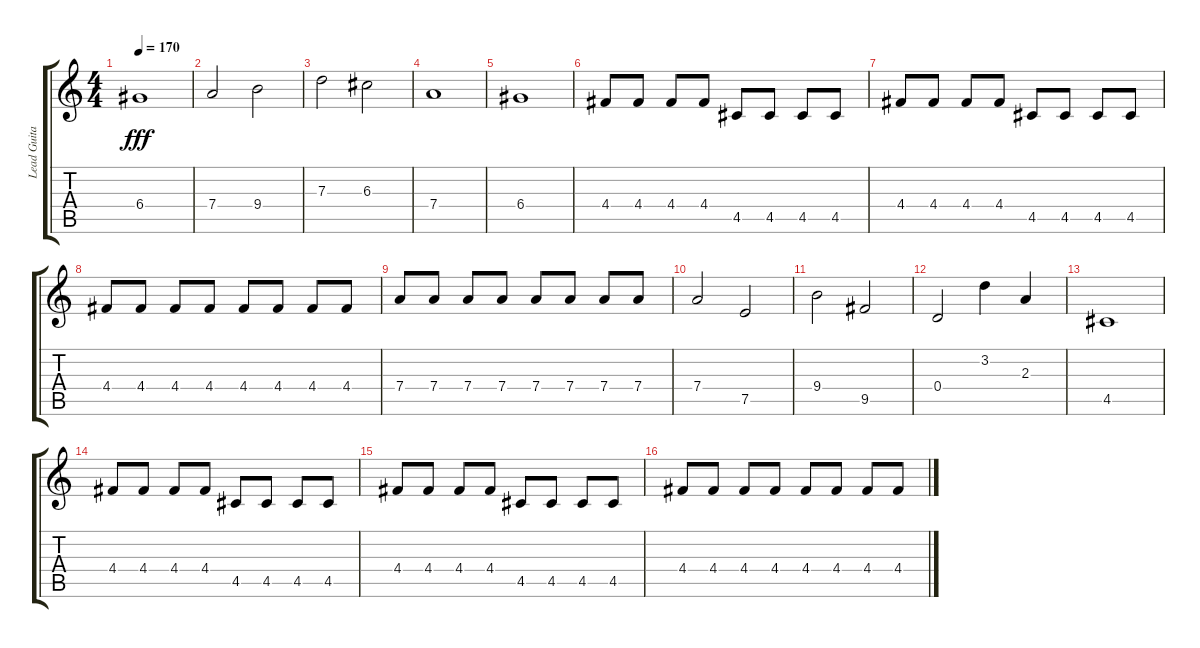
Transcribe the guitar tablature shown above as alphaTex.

\track ("Lead Guitar I" "Lead Guita") {instrument overdrivenguitar}
\staff {score tabs}
\tuning (E4 B3 G3 D3 A2 E2) {hide}
\ts (4 4)
\tempo 170
\clef g2
\ks c
6.4.1{dy fff} |
7.4.2 9.4.2 |
7.3.2 6.3.2 |
7.4.1 |
6.4.1 |
4.4.8{instrument overdrivenguitar} 4.4.8 4.4.8 4.4.8 4.5.8 4.5.8 4.5.8 4.5.8 |
4.4.8 4.4.8 4.4.8 4.4.8 4.5.8 4.5.8 4.5.8 4.5.8 |
4.4.8 4.4.8 4.4.8 4.4.8 4.4.8 4.4.8 4.4.8 4.4.8 |
7.4.8 7.4.8 7.4.8 7.4.8 7.4.8 7.4.8 7.4.8 7.4.8 |
7.4.2 7.5.2 |
9.4.2 9.5.2 |
0.4.2 3.2.4 2.3.4 |
4.5.1 |
4.4.8 4.4.8 4.4.8 4.4.8 4.5.8 4.5.8 4.5.8 4.5.8 |
4.4.8 4.4.8 4.4.8 4.4.8 4.5.8 4.5.8 4.5.8 4.5.8 |
4.4.8 4.4.8 4.4.8 4.4.8 4.4.8 4.4.8 4.4.8 4.4.8
